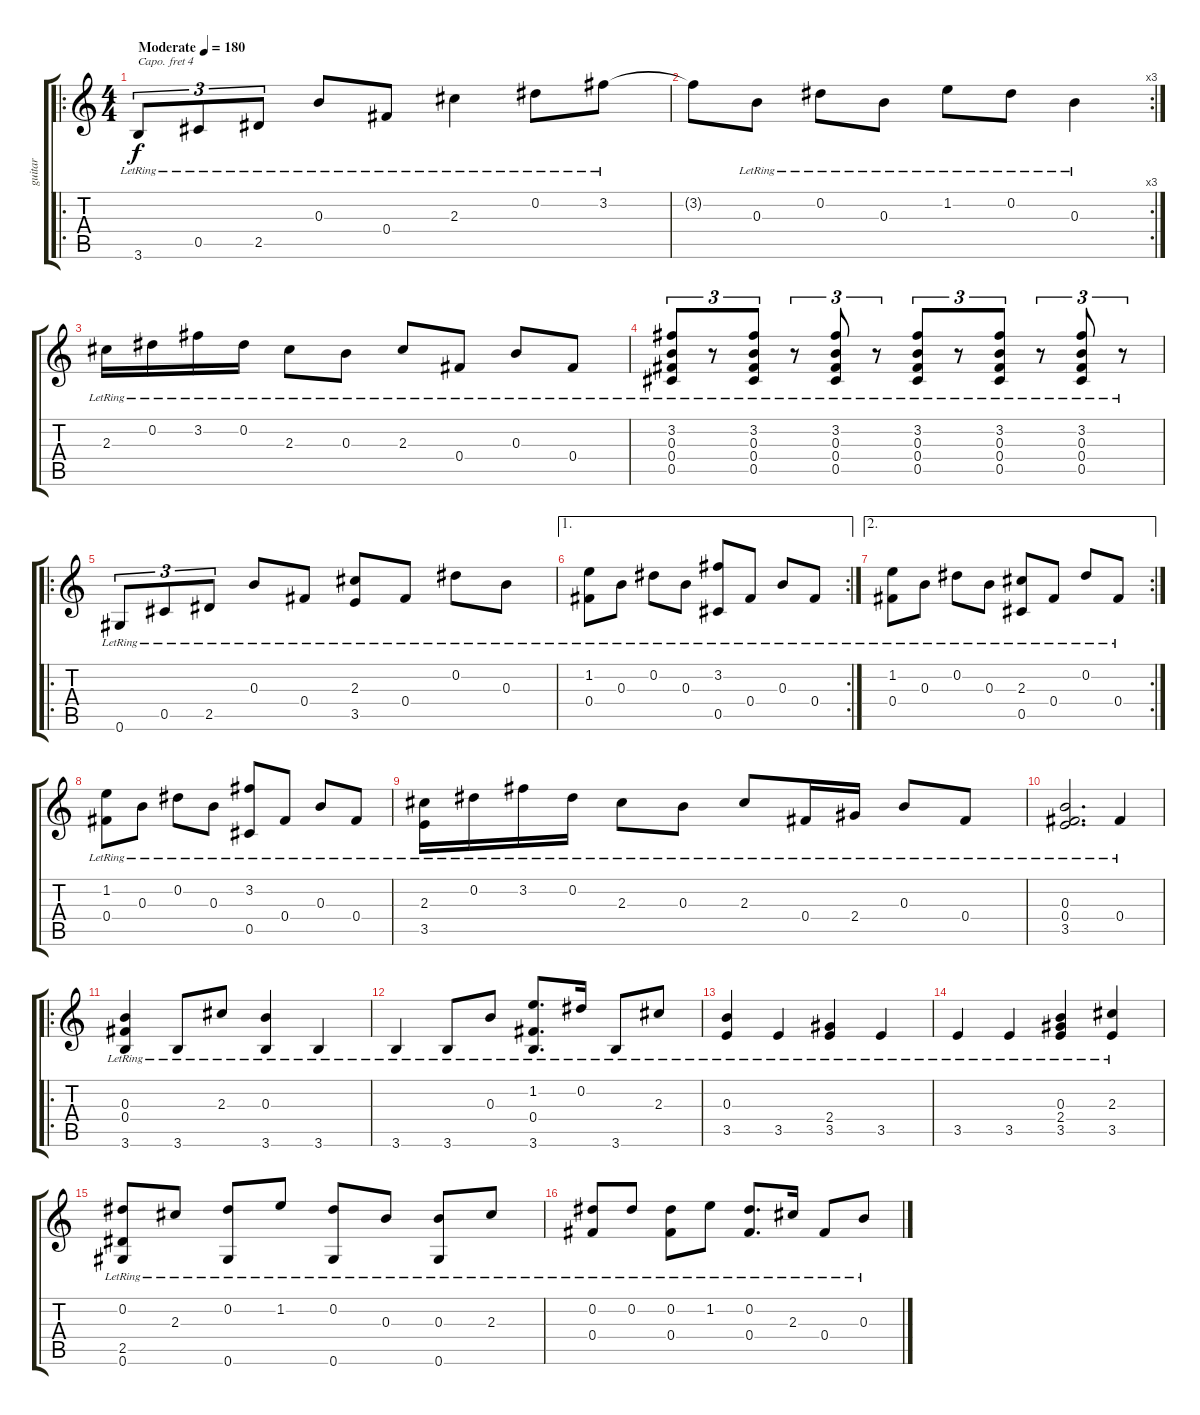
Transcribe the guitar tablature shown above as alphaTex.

\track ("guitar" "guitar") {instrument acousticguitarsteel}
\staff {score tabs}
\capo 4
\tuning (E4 B3 G3 D3 A2 E2) {hide}
\ro
\ts (4 4)
\tempo (180 "Moderate")
\clef g2
\ks c
3.6{lr}.8{tu (3 2) dy f instrument acousticguitarsteel} 0.5{lr}.8{tu (3 2)} 2.5{lr}.8{tu (3 2)} 0.3{lr}.8 0.4{lr}.8 2.3{lr}.4 0.2{lr}.8 3.2{lr}.8 |
\rc 3
3.2{t}.8 0.3{lr}.8 0.2{lr}.8 0.3{lr}.8 1.2{lr}.8 0.2{lr}.8 0.3{lr}.4 |
2.3{lr}.16 0.2{lr}.16 3.2{lr}.16 0.2{lr}.16 2.3{lr}.8 0.3{lr}.8 2.3{lr}.8 0.4{lr}.8 0.3{lr}.8 0.4{lr}.8 |
(3.2{lr} 0.3{lr} 0.4{lr} 0.5{lr}).8{tu (3 2)} r.8{tu (3 2)} (3.2{lr} 0.3{lr} 0.4{lr} 0.5{lr}).8{tu (3 2)} r.8{tu (3 2)} (3.2{lr} 0.3{lr} 0.4{lr} 0.5{lr}).8{tu (3 2)} r.8{tu (3 2)} (3.2{lr} 0.3{lr} 0.4{lr} 0.5{lr}).8{tu (3 2)} r.8{tu (3 2)} (3.2{lr} 0.3{lr} 0.4{lr} 0.5{lr}).8{tu (3 2)} r.8{tu (3 2)} (3.2{lr} 0.3{lr} 0.4{lr} 0.5{lr}).8{tu (3 2)} r.8{tu (3 2)} |
\ro
0.6{lr}.8{tu (3 2)} 0.5{lr}.8{tu (3 2)} 2.5{lr}.8{tu (3 2)} 0.3{lr}.8 0.4{lr}.8 (2.3{lr} 3.5{lr}).8 0.4{lr}.8 0.2{lr}.8 0.3{lr}.8 |
\ae 1
\rc 2
(1.2{lr} 0.4{lr}).8 0.3{lr}.8 0.2{lr}.8 0.3{lr}.8 (3.2{lr} 0.5{lr}).8 0.4{lr}.8 0.3{lr}.8 0.4{lr}.8 |
\ae 2
\rc 2
(1.2{lr} 0.4{lr}).8 0.3{lr}.8 0.2{lr}.8 0.3{lr}.8 (2.3{lr} 0.5{lr}).8 0.4{lr}.8 0.2{lr}.8 0.4{lr}.8 |
(1.2{lr} 0.4{lr}).8 0.3{lr}.8 0.2{lr}.8 0.3{lr}.8 (3.2{lr} 0.5{lr}).8 0.4{lr}.8 0.3{lr}.8 0.4{lr}.8 |
(2.3{lr} 3.5{lr}).16 0.2{lr}.16 3.2{lr}.16 0.2{lr}.16 2.3{lr}.8 0.3{lr}.8 2.3{lr}.8 0.4{lr}.16 2.4{lr}.16 0.3{lr}.8 0.4{lr}.8 |
(0.3{lr} 0.4{lr} 3.5{lr}).2{d} 0.4{lr}.4 |
\ro
(0.3{lr} 0.4{lr} 3.6{lr}).4 3.6{lr}.8 2.3{lr}.8 (0.3{lr} 3.6{lr}).4 3.6{lr}.4 |
3.6{lr}.4 3.6{lr}.8 0.3{lr}.8 (1.2{lr} 0.4{lr} 3.6{lr}).8{d} 0.2{lr}.16 3.6{lr}.8 2.3{lr}.8 |
(0.3{lr} 3.5{lr}).4 3.5{lr}.4 (2.4{lr} 3.5{lr}).4 3.5{lr}.4 |
3.5{lr}.4 3.5{lr}.4 (0.3{lr} 2.4{lr} 3.5{lr}).4 (2.3{lr} 3.5{lr}).4 |
(0.2{lr} 2.5{lr} 0.6{lr}).8 2.3{lr}.8 (0.2{lr} 0.6{lr}).8 1.2{lr}.8 (0.2{lr} 0.6{lr}).8 0.3{lr}.8 (0.3{lr} 0.6{lr}).8 2.3{lr}.8 |
(0.2{lr} 0.4{lr}).8 0.2{lr}.8 (0.2{lr} 0.4{lr}).8 1.2{lr}.8 (0.2{lr} 0.4{lr}).8{d} 2.3{lr}.16 0.4{lr}.8 0.3{lr}.8
